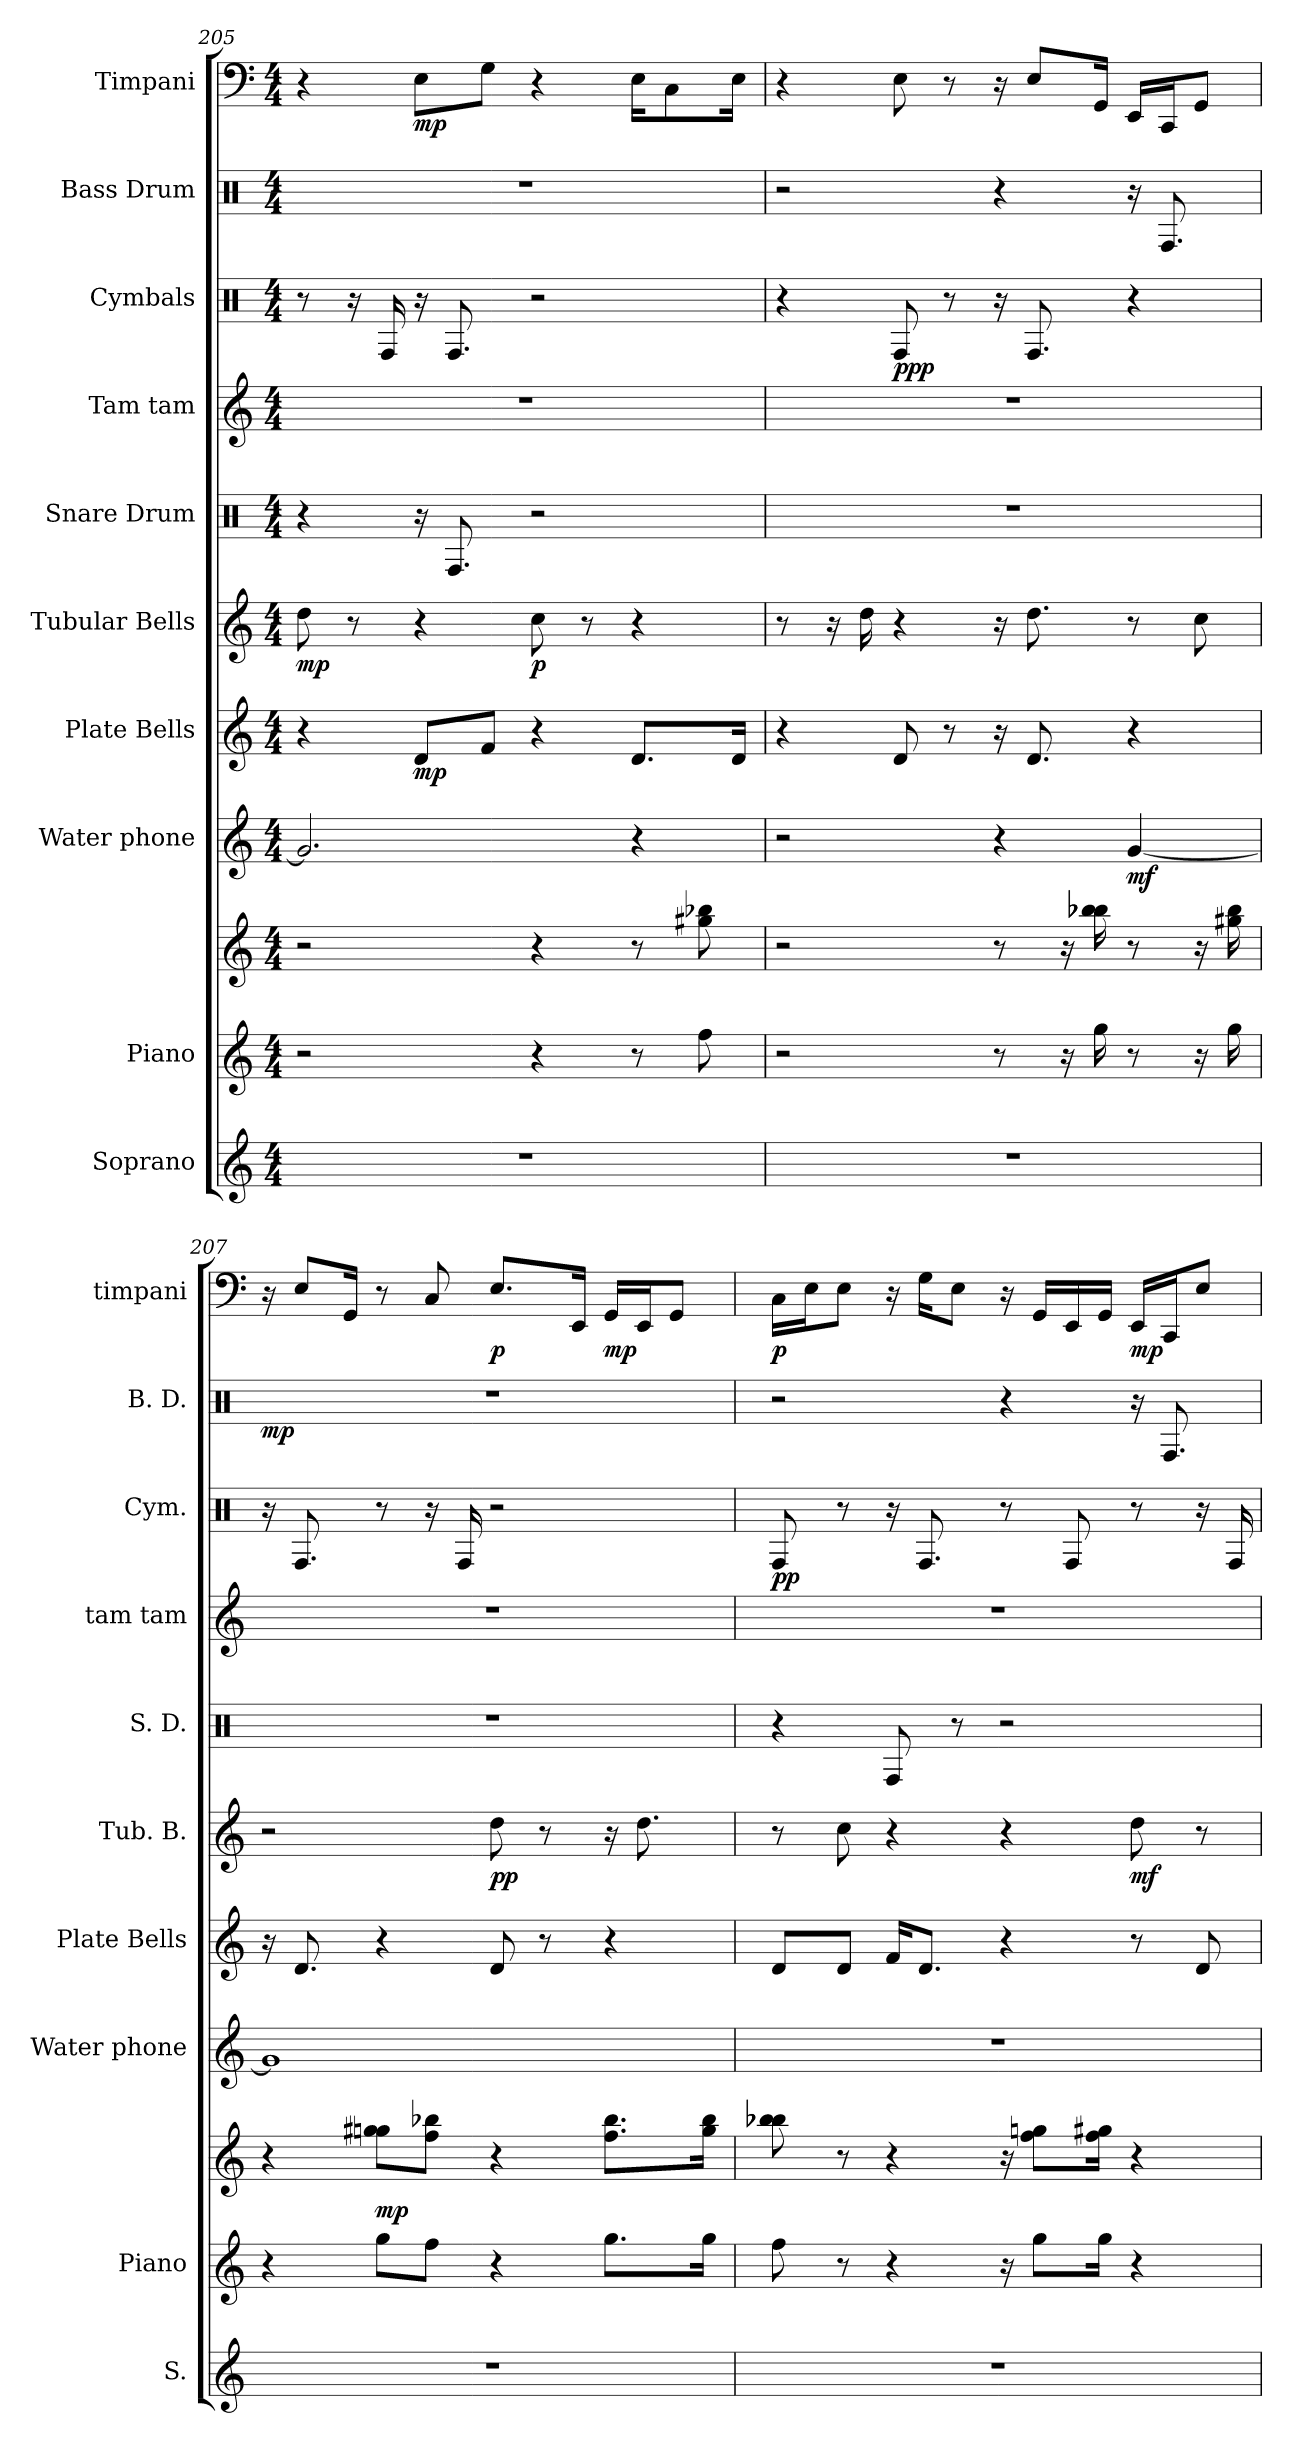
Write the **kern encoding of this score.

**kern	**kern	**kern	**dynam	**kern	**dynam	**kern	**dynam	**kern	**dynam	**kern	**kern	**kern	**dynam	**kern	**dynam	**kern	**dynam
*part10	*part9	*part9	*part9	*part8	*part8	*part7	*part7	*part6	*part6	*part5	*part4	*part3	*part3	*part2	*part2	*part1	*part1
*staff11	*staff10	*staff9	*staff9/10	*staff8	*staff8	*staff7	*staff7	*staff6	*staff6	*staff5	*staff4	*staff3	*staff3	*staff2	*staff2	*staff1	*staff1
*I"Soprano	*I"Piano	*	*	*I"Water phone	*	*I"Plate Bells	*	*I"Tubular Bells	*	*I"Snare Drum	*I"Tam tam	*I"Cymbals	*	*I"Bass Drum	*	*I"Timpani	*
*I'S.	*I'Piano	*	*	*I'Water phone	*	*I'Plate Bells	*	*I'Tub. B.	*	*I'S. D.	*I'tam tam	*I'Cym.	*	*I'B. D.	*	*I'timpani	*
*clefG2	*clefG2	*clefG2	*	*clefG2	*	*clefG2	*	*clefG2	*	*clefX	*clefG2	*clefX	*	*clefX	*	*clefF4	*
*k[]	*k[]	*k[]	*	*k[]	*	*k[]	*	*k[]	*	*k[]	*k[]	*k[]	*	*k[]	*	*k[]	*
*C:	*C:	*C:	*	*C:	*	*C:	*	*C:	*	*C:	*C:	*C:	*	*C:	*	*C:	*
*M4/4	*M4/4	*M4/4	*	*M4/4	*	*M4/4	*	*M4/4	*	*M4/4	*M4/4	*M4/4	*	*M4/4	*	*M4/4	*
=205	=205	=205	=205	=205	=205	=205	=205	=205	=205	=205	=205	=205	=205	=205	=205	=205	=205
1r	2r	2r	.	2.gi/]	.	4r	.	8ddi\	mp	4r	1r	8r	.	1r	.	4r	.
.	.	.	.	.	.	.	.	8r	.	.	.	16r	.	.	.	.	.
.	.	.	.	.	.	.	.	.	.	.	.	16RFi/	.	.	.	.	.
.	.	.	.	.	.	8di/L	mp	4r	.	16r	.	16r	.	.	.	8Ei\L	mp
.	.	.	.	.	.	.	.	.	.	8.RFi/	.	8.RFi/	.	.	.	.	.
.	.	.	.	.	.	8fi/J	.	.	.	.	.	.	.	.	.	8Gi\J	.
.	4r	4r	.	.	.	4r	.	8cci\	p	2r	.	2r	.	.	.	4r	.
.	.	.	.	.	.	.	.	8r	.	.	.	.	.	.	.	.	.
.	8r	8r	.	4r	.	8.di/L	.	4r	.	.	.	.	.	.	.	16Ei\KL	.
.	.	.	.	.	.	.	.	.	.	.	.	.	.	.	.	8Ci\	.
.	8ffi\	8gg#Xi\ 8bb-Xi	.	.	.	.	.	.	.	.	.	.	.	.	.	.	.
.	.	.	.	.	.	16di/Jk	.	.	.	.	.	.	.	.	.	16Ei\Jk	.
!!LO:PB:g=z
=206	=206	=206	=206	=206	=206	=206	=206	=206	=206	=206	=206	=206	=206	=206	=206	=206	=206
1r	2r	2r	.	2r	.	4r	.	8r	.	1r	1r	4r	.	2r	.	4r	.
.	.	.	.	.	.	.	.	16r	.	.	.	.	.	.	.	.	.
.	.	.	.	.	.	.	.	16ddi\	.	.	.	.	.	.	.	.	.
.	.	.	.	.	.	8di/	.	4r	.	.	.	8RFi/	ppp	.	.	8Ei\	.
.	.	.	.	.	.	8r	.	.	.	.	.	8r	.	.	.	8r	.
.	8r	8r	.	4r	.	16r	.	16r	.	.	.	16r	.	4r	.	16r	.
.	.	.	.	.	.	8.di/	.	8.ddi\	.	.	.	8.RFi/	.	.	.	8Ei/L	.
.	16r	16r	.	.	.	.	.	.	.	.	.	.	.	.	.	.	.
.	16ggi\	16bb-Xi\ 16bb-i	.	.	.	.	.	.	.	.	.	.	.	.	.	16GGi/Jk	.
.	8r	8r	.	[4gi/	mf	4r	.	8r	.	.	.	4r	.	16r	.	16EEi/LL	.
.	.	.	.	.	.	.	.	.	.	.	.	.	.	8.RFi/	.	16CCi/J	.
.	16r	16r	.	.	.	.	.	8cci\	.	.	.	.	.	.	.	8GGi/J	.
.	16ggi\	16gg#Xi\ 16bb-i	.	.	.	.	.	.	.	.	.	.	.	.	.	.	.
=207	=207	=207	=207	=207	=207	=207	=207	=207	=207	=207	=207	=207	=207	=207	=207	=207	=207
1r	4r	4r	.	1gi]	.	16r	.	2r	.	1r	1r	16r	.	1r	mp	16r	.
.	.	.	.	.	.	8.di/	.	.	.	.	.	8.RFi/	.	.	.	8Ei/L	.
.	.	.	.	.	.	.	.	.	.	.	.	.	.	.	.	16GGi/Jk	.
.	8ggi\L	8ggni\ 8gg#XiL	mp	.	.	4r	.	.	.	.	.	8r	.	.	.	8r	.
.	8ffi\J	8ffi\ 8bb-XiJ	.	.	.	.	.	.	.	.	.	16r	.	.	.	8Ci/	.
.	.	.	.	.	.	.	.	.	.	.	.	16RFi/	.	.	.	.	.
.	4r	4r	.	.	.	8di/	.	8ddi\	pp	.	.	2r	.	.	.	8.Ei/L	p
.	.	.	.	.	.	8r	.	8r	.	.	.	.	.	.	.	.	.
.	.	.	.	.	.	.	.	.	.	.	.	.	.	.	.	16EEi/Jk	.
.	8.ggi\L	8.ffi\ 8.bb-iL	.	.	.	4r	.	16r	.	.	.	.	.	.	.	16GGi/LL	mp
.	.	.	.	.	.	.	.	8.ddi\	.	.	.	.	.	.	.	16EEi/J	.
.	.	.	.	.	.	.	.	.	.	.	.	.	.	.	.	8GGi/J	.
.	16ggi\Jk	16gg#i\ 16bb-iJk	.	.	.	.	.	.	.	.	.	.	.	.	.	.	.
=208	=208	=208	=208	=208	=208	=208	=208	=208	=208	=208	=208	=208	=208	=208	=208	=208	=208
1r	8ffi\	8bb-Xi\ 8bb-i	.	1r	.	8di/L	.	8r	.	4r	1r	8RFi/	pp	2r	.	16Ci\LL	p
.	.	.	.	.	.	.	.	.	.	.	.	.	.	.	.	16Ei\J	.
.	8r	8r	.	.	.	8di/J	.	8cci\	.	.	.	8r	.	.	.	8Ei\J	.
.	4r	4r	.	.	.	16fi/KL	.	4r	.	8RFi/	.	16r	.	.	.	16r	.
.	.	.	.	.	.	8.di/J	.	.	.	.	.	8.RFi/	.	.	.	16Gi\KL	.
.	.	.	.	.	.	.	.	.	.	8r	.	.	.	.	.	8Ei\J	.
.	16r	16r	.	.	.	4r	.	4r	.	2r	.	8r	.	4r	.	16r	.
.	8ggi\L	8ffi\ 8ggniL	.	.	.	.	.	.	.	.	.	.	.	.	.	16GGi/LL	.
.	.	.	.	.	.	.	.	.	.	.	.	8RFi/	.	.	.	16EEi/	.
.	16ggi\Jk	16ffi\ 16gg#XiJk	.	.	.	.	.	.	.	.	.	.	.	.	.	16GGi/JJ	.
.	4r	4r	.	.	.	8r	.	8ddi\	mf	.	.	8r	.	16r	.	16EEi/LL	mp
.	.	.	.	.	.	.	.	.	.	.	.	.	.	8.RFi/	.	16CCi/J	.
.	.	.	.	.	.	8di/	.	8r	.	.	.	16r	.	.	.	8Ei/J	.
.	.	.	.	.	.	.	.	.	.	.	.	16RFi/	.	.	.	.	.
=	=	=	=	=	=	=	=	=	=	=	=	=	=	=	=	=	=
*-	*-	*-	*-	*-	*-	*-	*-	*-	*-	*-	*-	*-	*-	*-	*-	*-	*-
